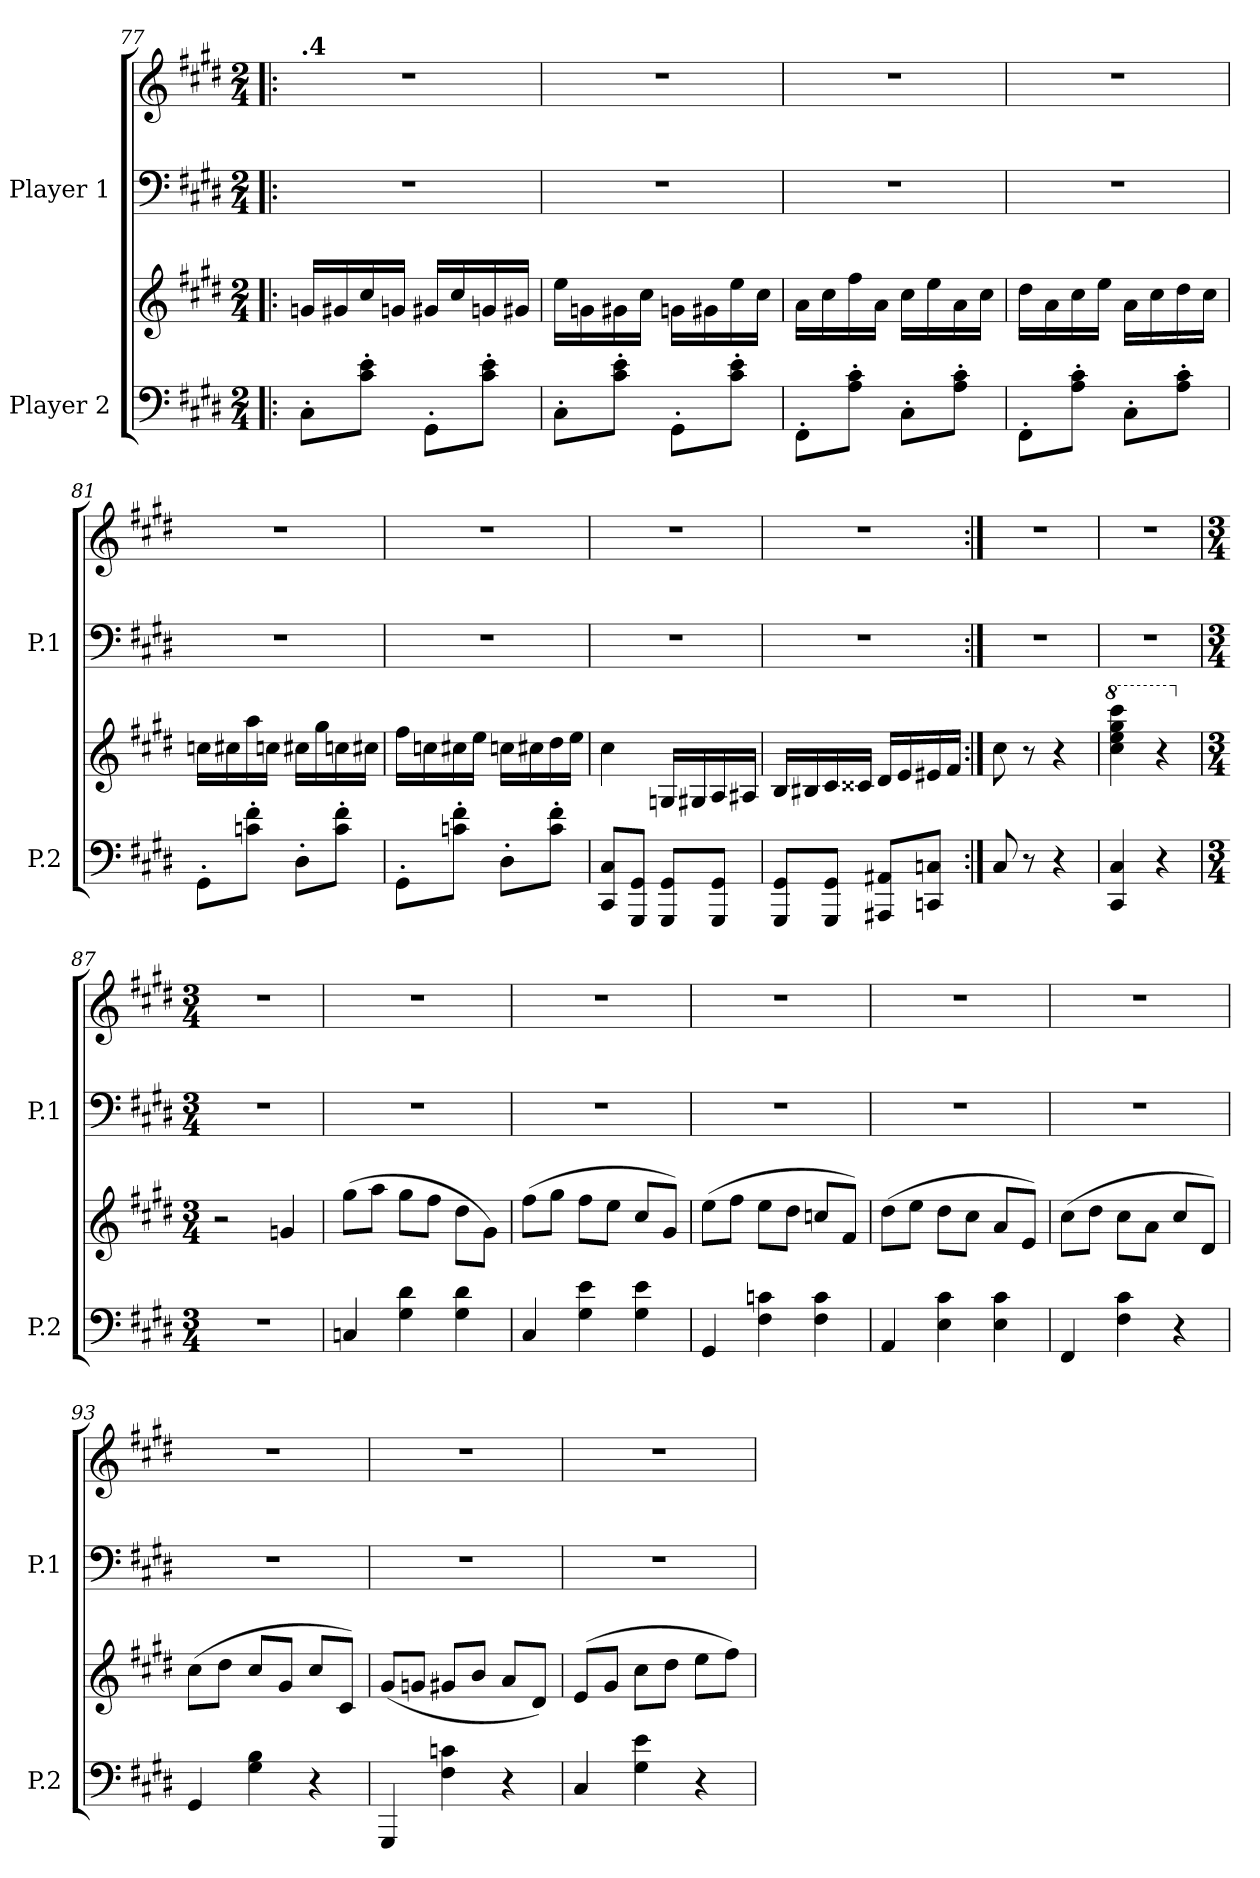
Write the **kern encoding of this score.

**kern	**kern	**kern	**kern
*part2	*part2	*part1	*part1
*staff4	*staff3	*staff2	*staff1
*I"Player 2	*	*I"Player 1	*
*I'P.2	*	*I'P.1	*
*clefF4	*clefG2	*clefF4	*clefG2
*k[f#c#g#d#]	*k[f#c#g#d#]	*k[f#c#g#d#]	*k[f#c#g#d#]
*M2/4	*M2/4	*M2/4	*M2/4
*MM196	*MM196	*MM196	*MM196
=77!|:	=77!|:	=77!|:	=77!|:
!	!	!	!LO:TX:a:B:t=.4
8C#'\L	16gn/LL	2r	2r
.	16g#X/	.	.
8c#\' 8e\'J	16cc#/	.	.
.	16gn/JJ	.	.
8GG#'\L	16g#X/LL	.	.
.	16cc#/	.	.
8c#\' 8e\'J	16gn/	.	.
.	16g#X/JJ	.	.
=78	=78	=78	=78
8C#'\L	16ee\LL	2r	2r
.	16gn\	.	.
8c#\' 8e\'J	16g#X\	.	.
.	16cc#\JJ	.	.
8GG#'\L	16gn\LL	.	.
.	16g#X\	.	.
8c#\' 8e\'J	16ee\	.	.
.	16cc#\JJ	.	.
=79	=79	=79	=79
8FF#'\L	16a\LL	2r	2r
.	16cc#\	.	.
8A\' 8c#\'J	16ff#\	.	.
.	16a\JJ	.	.
8C#'\L	16cc#\LL	.	.
.	16ee\	.	.
8A\' 8c#\'J	16a\	.	.
.	16cc#\JJ	.	.
=80	=80	=80	=80
8FF#'\L	16dd#\LL	2r	2r
.	16a\	.	.
8A\' 8c#\'J	16cc#\	.	.
.	16ee\JJ	.	.
8C#'\L	16a\LL	.	.
.	16cc#\	.	.
8A\' 8c#\'J	16dd#\	.	.
.	16cc#\JJ	.	.
!!LO:LB:g=z
=81	=81	=81	=81
8GG#'\L	16ccn\LL	2r	2r
.	16cc#X\	.	.
8cn\' 8f#\'J	16aa\	.	.
.	16ccn\JJ	.	.
8D#'\L	16cc#X\LL	.	.
.	16gg#\	.	.
8c\' 8f#\'J	16ccn\	.	.
.	16cc#X\JJ	.	.
=82	=82	=82	=82
8GG#'\L	16ff#\LL	2r	2r
.	16ccn\	.	.
8cn\' 8f#\'J	16cc#X\	.	.
.	16ee\JJ	.	.
8D#'\L	16ccn\LL	.	.
.	16cc#X\	.	.
8c\' 8f#\'J	16dd#\	.	.
.	16ee\JJ	.	.
=83	=83	=83	=83
8CC#/ 8C#/L	4cc#\	2r	2r
8GGG#/ 8GG#/J	.	.	.
8GGG#/ 8GG#/L	16Gn/LL	.	.
.	16G#X/	.	.
8GGG#/ 8GG#/J	16A/	.	.
.	16A#X/JJ	.	.
=84	=84	=84	=84
8GGG#/ 8GG#/L	16B/LL	2r	2r
.	16B#X/	.	.
8GGG#/ 8GG#/J	16c#/	.	.
.	16c##X/JJ	.	.
8AAA#X/ 8AA#X/L	16d#/LL	.	.
.	16e/	.	.
8CCn/ 8Cn/J	16e#X/	.	.
.	16f#/JJ	.	.
!!LO:PB:g=z
=85:|!	=85:|!	=85:|!	=85:|!
8C#/	8cc#\	2r	2r
8r	8r	.	.
4r	4r	.	.
=86	=86	=86	=86
*	*8va	*	*
4CC#/ 4C#/	4ccc#\ 4eee\ 4ggg#\ 4cccc#\	2r	2r
4r	4r	.	.
=87	=87	=87	=87
*M3/4	*M3/4	*M3/4	*M3/4
*	*X8va	*	*
2.r	2r	2.r	2.r
.	4gn/	.	.
=88	=88	=88	=88
4Cn/	(8gg#\L	2.r	2.r
.	8aa\J	.	.
4G#\ 4d#\	8gg#\L	.	.
.	8ff#\J	.	.
4G#\ 4d#\	8dd#\L	.	.
.	8g#\J)	.	.
=89	=89	=89	=89
4C#/	(8ff#\L	2.r	2.r
.	8gg#\J	.	.
4G#\ 4e\	8ff#\L	.	.
.	8ee\J	.	.
4G#\ 4e\	8cc#/L	.	.
.	8g#/J)	.	.
=90	=90	=90	=90
4GG#/	(8ee\L	2.r	2.r
.	8ff#\J	.	.
4F#\ 4cn\	8ee\L	.	.
.	8dd#\J	.	.
4F#\ 4c\	8ccn/L	.	.
.	8f#/J)	.	.
=91	=91	=91	=91
4AA/	(8dd#\L	2.r	2.r
.	8ee\J	.	.
4E\ 4c#\	8dd#\L	.	.
.	8cc#\J	.	.
4E\ 4c#\	8a/L	.	.
.	8e/J)	.	.
=92	=92	=92	=92
4FF#/	(8cc#\L	2.r	2.r
.	8dd#\J	.	.
4F#\ 4c#\	8cc#\L	.	.
.	8a\J	.	.
4r	8cc#/L	.	.
.	8d#/J)	.	.
!!LO:LB:g=z
=93	=93	=93	=93
4GG#/	(8cc#\L	2.r	2.r
.	8dd#\J	.	.
4G#\ 4B\	8cc#/L	.	.
.	8g#/J	.	.
4r	8cc#/L	.	.
.	8c#/J)	.	.
=94	=94	=94	=94
4GGG#/	(8g#/L	2.r	2.r
.	8gn/J	.	.
4F#\ 4cn\	8g#X/L	.	.
.	8b/J	.	.
4r	8a/L	.	.
.	8d#/J)	.	.
=95	=95	=95	=95
4C#/	(8e/L	2.r	2.r
.	8g#/J	.	.
4G#\ 4e\	8cc#\L	.	.
.	8dd#\J	.	.
4r	8ee\L	.	.
.	8ff#\J)	.	.
=	=	=	=
*-	*-	*-	*-
